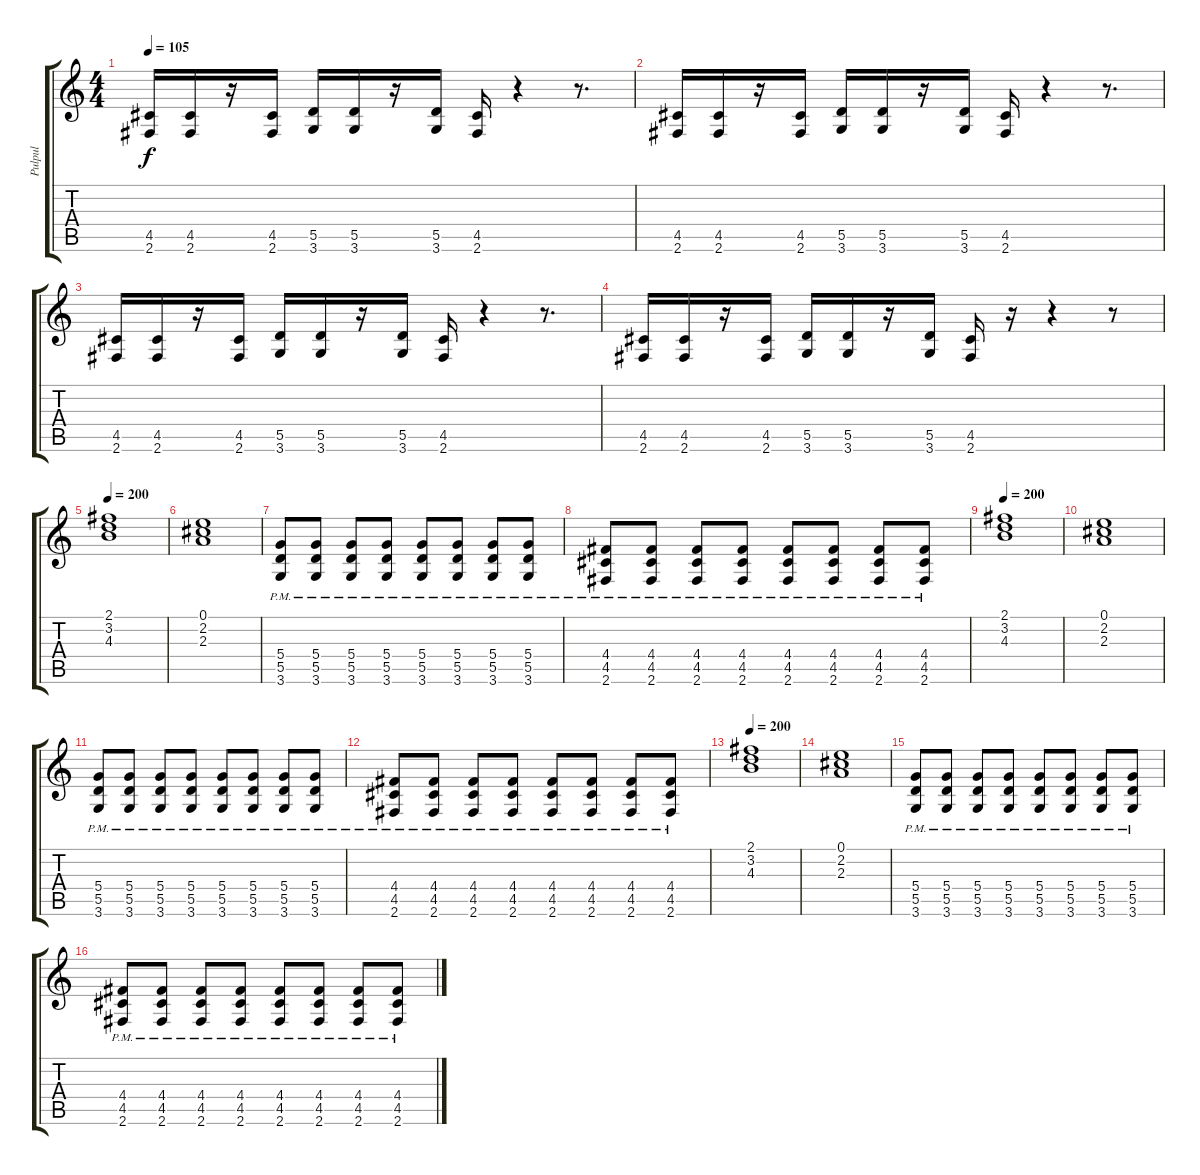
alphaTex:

\track ("Pulpul" "Pulpul") {instrument distortionguitar}
\staff {score tabs}
\tuning (E4 B3 G3 D3 A2 E2) {hide}
\ts (4 4)
\tempo 105
\clef g2
\ks c
(4.5 2.6).16{dy f volume 12 instrument distortionguitar} (4.5 2.6).16 r.16 (4.5 2.6).16 (5.5 3.6).16 (5.5 3.6).16 r.16 (5.5 3.6).16 (4.5 2.6).16 r.4 r.8{d} |
(4.5 2.6).16 (4.5 2.6).16 r.16 (4.5 2.6).16 (5.5 3.6).16 (5.5 3.6).16 r.16 (5.5 3.6).16 (4.5 2.6).16 r.4 r.8{d} |
(4.5 2.6).16 (4.5 2.6).16 r.16 (4.5 2.6).16 (5.5 3.6).16 (5.5 3.6).16 r.16 (5.5 3.6).16 (4.5 2.6).16 r.4 r.8{d} |
(4.5 2.6).16 (4.5 2.6).16 r.16 (4.5 2.6).16 (5.5 3.6).16 (5.5 3.6).16 r.16 (5.5 3.6).16 (4.5 2.6).16 r.16 r.4 r.8 |
\tempo 200
(2.1 3.2 4.3).1{volume 9 instrument distortionguitar} |
(0.1 2.2 2.3).1 |
(5.4 5.5{pm} 3.6{pm}).8 (5.4 5.5{pm} 3.6{pm}).8 (5.4 5.5{pm} 3.6{pm}).8 (5.4 5.5{pm} 3.6{pm}).8 (5.4 5.5{pm} 3.6{pm}).8 (5.4 5.5{pm} 3.6{pm}).8 (5.4 5.5{pm} 3.6{pm}).8 (5.4 5.5{pm} 3.6{pm}).8 |
(4.4 4.5{pm} 2.6{pm}).8 (4.4 4.5{pm} 2.6{pm}).8 (4.4 4.5{pm} 2.6{pm}).8 (4.4 4.5{pm} 2.6{pm}).8 (4.4 4.5{pm} 2.6{pm}).8 (4.4 4.5{pm} 2.6{pm}).8 (4.4 4.5{pm} 2.6{pm}).8 (4.4 4.5{pm} 2.6{pm}).8 |
\tempo 200
(2.1 3.2 4.3).1{volume 8 instrument distortionguitar} |
(0.1 2.2 2.3).1 |
(5.4 5.5{pm} 3.6{pm}).8 (5.4 5.5{pm} 3.6{pm}).8 (5.4 5.5{pm} 3.6{pm}).8 (5.4 5.5{pm} 3.6{pm}).8 (5.4 5.5{pm} 3.6{pm}).8 (5.4 5.5{pm} 3.6{pm}).8 (5.4 5.5{pm} 3.6{pm}).8 (5.4 5.5{pm} 3.6{pm}).8 |
(4.4 4.5{pm} 2.6{pm}).8 (4.4 4.5{pm} 2.6{pm}).8 (4.4 4.5{pm} 2.6{pm}).8 (4.4 4.5{pm} 2.6{pm}).8 (4.4 4.5{pm} 2.6{pm}).8 (4.4 4.5{pm} 2.6{pm}).8 (4.4 4.5{pm} 2.6{pm}).8 (4.4 4.5{pm} 2.6{pm}).8 |
\tempo 200
(2.1 3.2 4.3).1{volume 8 instrument distortionguitar} |
(0.1 2.2 2.3).1 |
(5.4 5.5{pm} 3.6{pm}).8 (5.4 5.5{pm} 3.6{pm}).8 (5.4 5.5{pm} 3.6{pm}).8 (5.4 5.5{pm} 3.6{pm}).8 (5.4 5.5{pm} 3.6{pm}).8 (5.4 5.5{pm} 3.6{pm}).8 (5.4 5.5{pm} 3.6{pm}).8 (5.4 5.5{pm} 3.6{pm}).8 |
(4.4 4.5{pm} 2.6{pm}).8 (4.4 4.5{pm} 2.6{pm}).8 (4.4 4.5{pm} 2.6{pm}).8 (4.4 4.5{pm} 2.6{pm}).8 (4.4 4.5{pm} 2.6{pm}).8 (4.4 4.5{pm} 2.6{pm}).8 (4.4 4.5{pm} 2.6{pm}).8 (4.4 4.5{pm} 2.6{pm}).8
